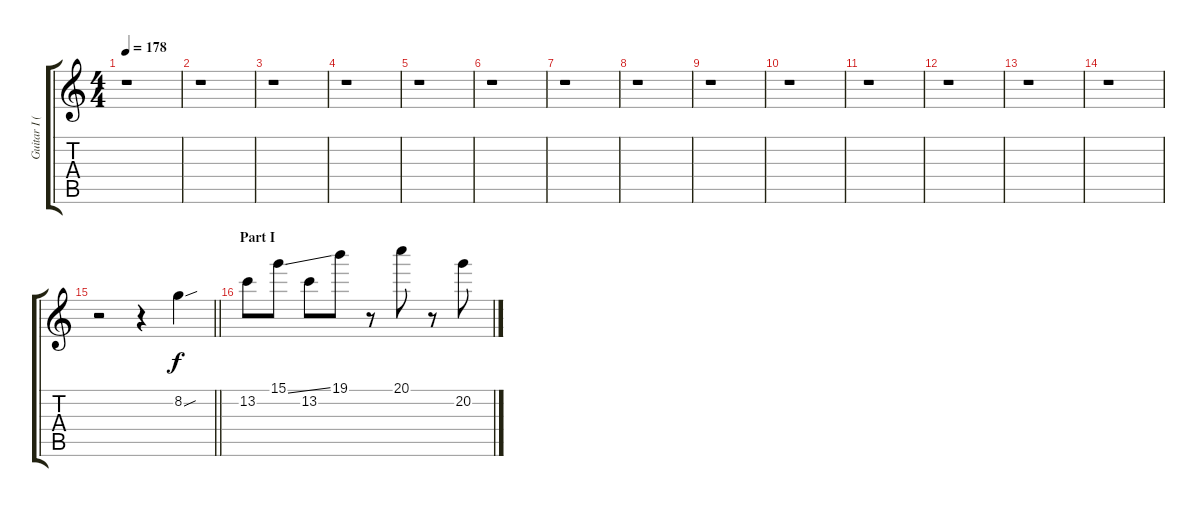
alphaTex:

\track ("Guitar I (Daita)" "Guitar I (") {instrument distortionguitar}
\staff {score tabs}
\tuning (E4 B3 G3 D3 A2 E2) {hide}
\ts (4 4)
\tempo 178
\clef g2
\ks c
r.1{dy f} |
r.1 |
r.1 |
r.1 |
r.1 |
r.1 |
r.1 |
r.1 |
r.1 |
r.1 |
r.1 |
r.1 |
r.1 |
r.1 |
\barLineRight lightlight
r.2 r.4 8.2{sou}.4 |
\section ("" "Part I")
13.2.8 15.1{ss}.8 13.2.8 19.1.8 r.8 20.1.8 r.8 20.2.8
